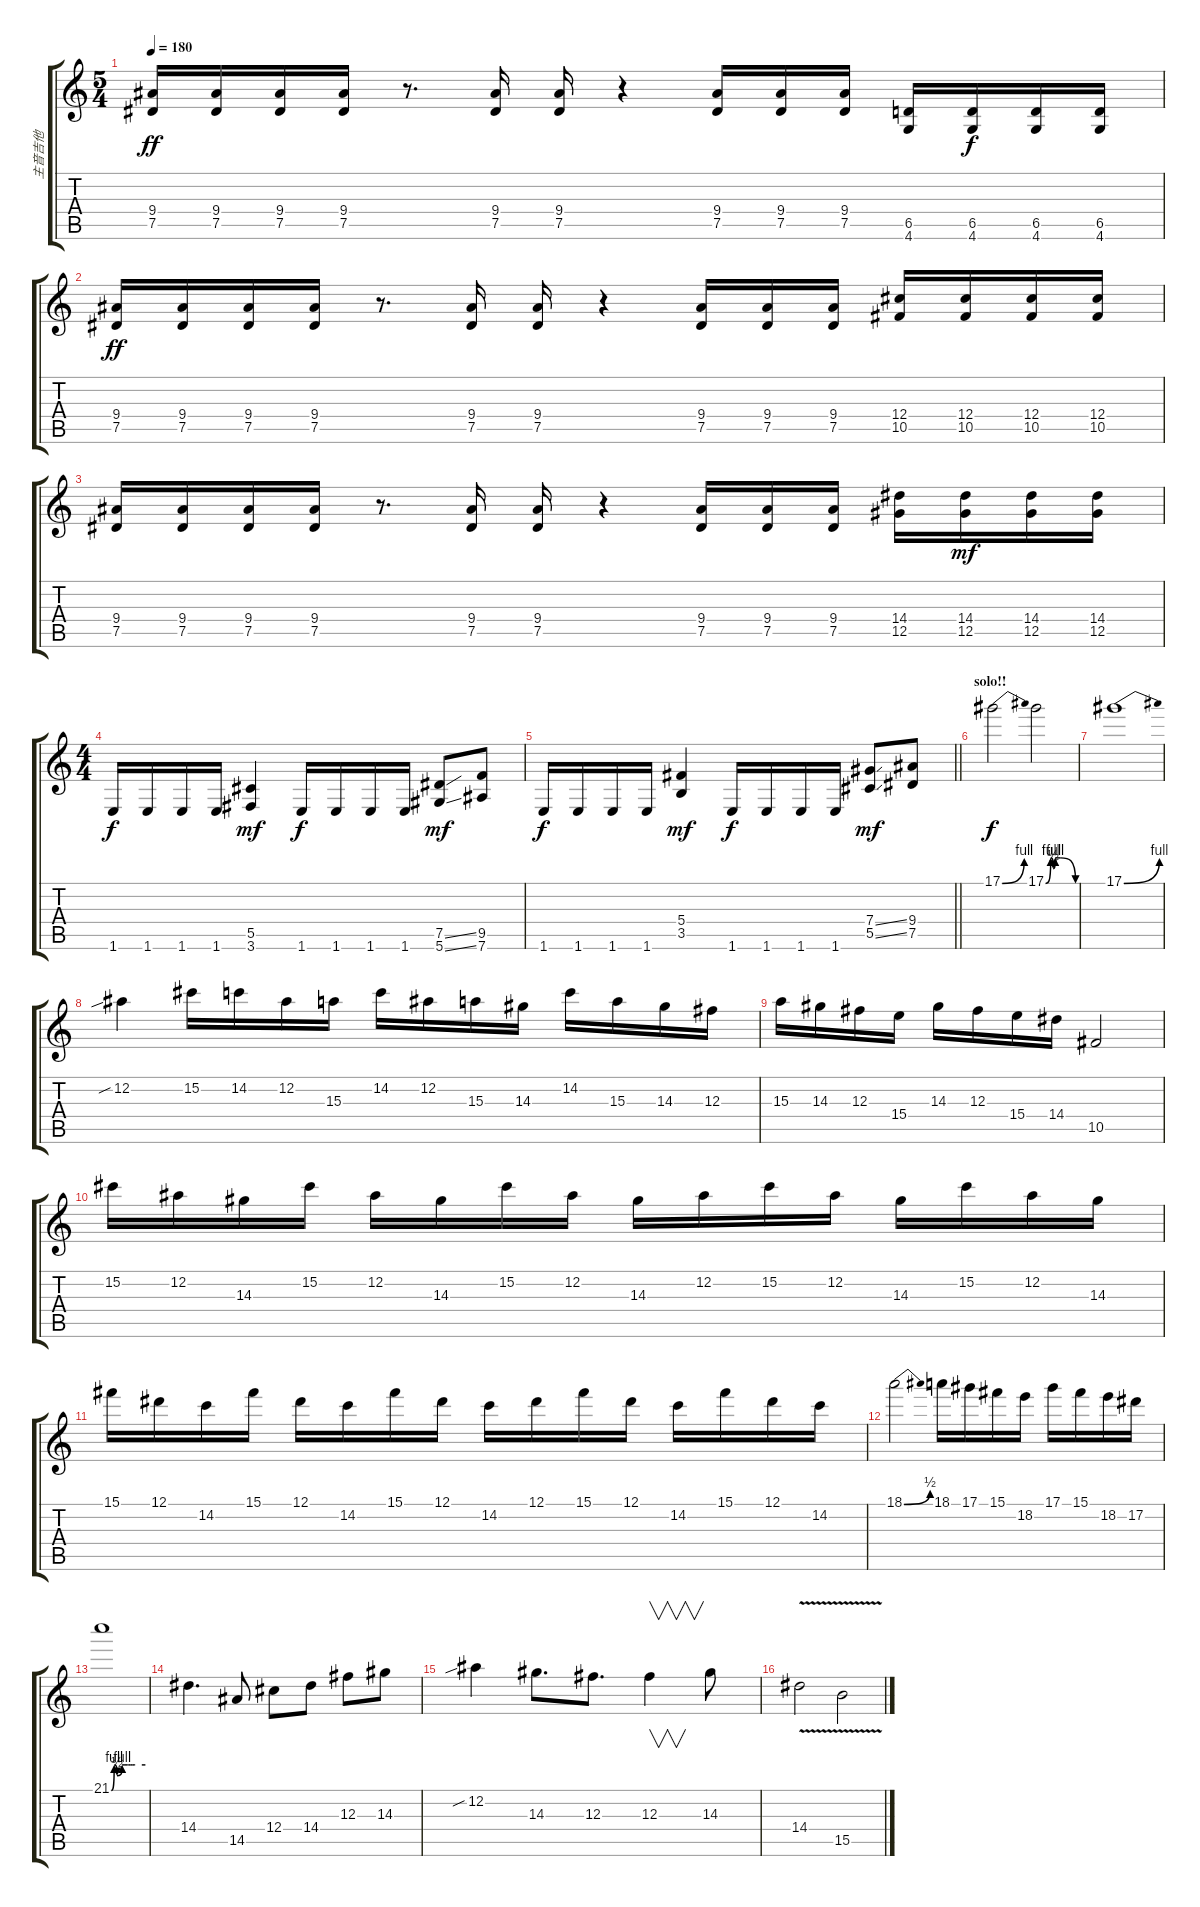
\track ("主音吉他" "主音吉他") {instrument distortionguitar}
\staff {score tabs}
\tuning (Eb4 Bb3 Gb3 Db3 Ab2 Eb2) {hide}
\ts (5 4)
\tempo 180
\clef g2
\ks c
(9.4 7.5).16{dy ff} (9.4 7.5).16 (9.4 7.5).16 (9.4 7.5).16 r.8{d} (9.4 7.5).16 (9.4 7.5).16 r.4 (9.4 7.5).16 (9.4 7.5).16 (9.4 7.5).16 (6.5 4.6).16 (6.5 4.6).16{dy f} (6.5 4.6).16 (6.5 4.6).16 |
(9.4 7.5).16{dy ff} (9.4 7.5).16 (9.4 7.5).16 (9.4 7.5).16 r.8{d} (9.4 7.5).16 (9.4 7.5).16 r.4 (9.4 7.5).16 (9.4 7.5).16 (9.4 7.5).16 (12.4 10.5).16 (12.4 10.5).16 (12.4 10.5).16 (12.4 10.5).16 |
(9.4 7.5).16 (9.4 7.5).16 (9.4 7.5).16 (9.4 7.5).16 r.8{d} (9.4 7.5).16 (9.4 7.5).16 r.4 (9.4 7.5).16 (9.4 7.5).16 (9.4 7.5).16 (14.4 12.5).16 (14.4 12.5).16{dy mf} (14.4 12.5).16 (14.4 12.5).16 |
\ts (4 4)
1.6.16{dy f} 1.6.16 1.6.16 1.6.16 (5.5 3.6).4{dy mf} 1.6.16{dy f} 1.6.16 1.6.16 1.6.16 (7.5{ss} 5.6{ss}).8{dy mf} (9.5 7.6).8 |
\barLineRight lightlight
1.6.16{dy f} 1.6.16 1.6.16 1.6.16 (5.4 3.5).4{dy mf} 1.6.16{dy f} 1.6.16 1.6.16 1.6.16 (7.4{ss} 5.5{ss}).8{dy mf} (9.4 7.5).8 |
\section ("" "solo!!")
17.1{be (bend 0 0 60 4)}.2{dy f} 17.1{be (custom 0 0 10 4 15 2 19 4 30 4 60 0)}.2 |
17.1{be (bend 0 0 60 4)}.1 |
12.2{sib}.4 15.2.16 14.2.16 12.2.16 15.3.16 14.2.16 12.2.16 15.3.16 14.3.16 14.2.16 15.3.16 14.3.16 12.3.16 |
15.3.16 14.3.16 12.3.16 15.4.16 14.3.16 12.3.16 15.4.16 14.4.16 10.5.2 |
15.2.16 12.2.16 14.3.16 15.2.16 12.2.16 14.3.16 15.2.16 12.2.16 14.3.16 12.2.16 15.2.16 12.2.16 14.3.16 15.2.16 12.2.16 14.3.16 |
15.1.16 12.1.16 14.2.16 15.1.16 12.1.16 14.2.16 15.1.16 12.1.16 14.2.16 12.1.16 15.1.16 12.1.16 14.2.16 15.1.16 12.1.16 14.2.16 |
18.1{be (bend 0 0 60 2)}.2 18.1.16 17.1.16 15.1.16 18.2.16 17.1.16 15.1.16 18.2.16 17.2.16 |
21.1{be (custom 0 0 5 4 10 2 19 4 24 4 28 4 30 4 34 4 37 4 40 4 42 4 60 4)}.1 |
14.4.4{d} 14.5.8 12.4.8 14.4.8 12.3.8 14.3.8 |
12.2{sib}.4 14.3.8{d} 12.3.8{d} 12.3.4{v} 14.3.8 |
14.4{v}.2 15.5{v}.2
